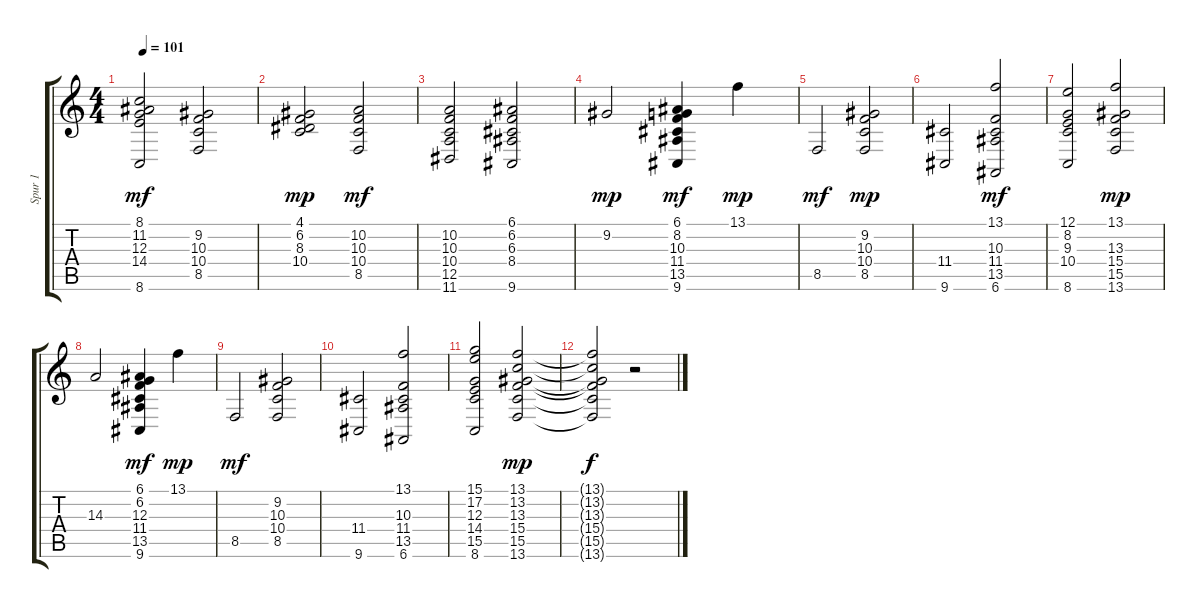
\track ("Spur 1" "Spur 1") {instrument stringensemble1}
\staff {score tabs}
\tuning (E4 B3 G3 D3 A2 E2) {hide}
\ts (4 4)
\tempo 101
\clef g2
\ks c
(8.1 11.2 12.3 14.4 8.6).2{dy mf} (9.2 10.3 10.4 8.5).2 |
(4.1 6.2 8.3 10.4).2{dy mp} (10.2 10.3 10.4 8.5).2{dy mf} |
(10.2 10.3 10.4 12.5 11.6).2 (6.1 6.2 6.3 8.4 9.6).2 |
9.2.2{dy mp} (6.1 8.2 10.3 11.4 13.5 9.6).4{dy mf} 13.1.4{dy mp} |
8.5.2{dy mf} (9.2 10.3 10.4 8.5).2{dy mp} |
(11.4 9.6).2 (13.1 10.3 11.4 13.5 6.6).2{dy mf} |
(12.1 8.2 9.3 10.4 8.6).2 (13.1 13.3 15.4 15.5 13.6).2{dy mp} |
14.3.2 (6.1 6.2 12.3 11.4 13.5 9.6).4{dy mf} 13.1.4{dy mp} |
8.5.2{dy mf} (9.2 10.3 10.4 8.5).2 |
(11.4 9.6).2 (13.1 10.3 11.4 13.5 6.6).2 |
(15.1 17.2 12.3 14.4 15.5 8.6).2 (13.1 13.2 13.3 15.4 15.5 13.6).2{dy mp} |
(13.1{t} 13.2{t} 13.3{t} 15.4{t} 15.5{t} 13.6{t}).2{dy f} r.2
